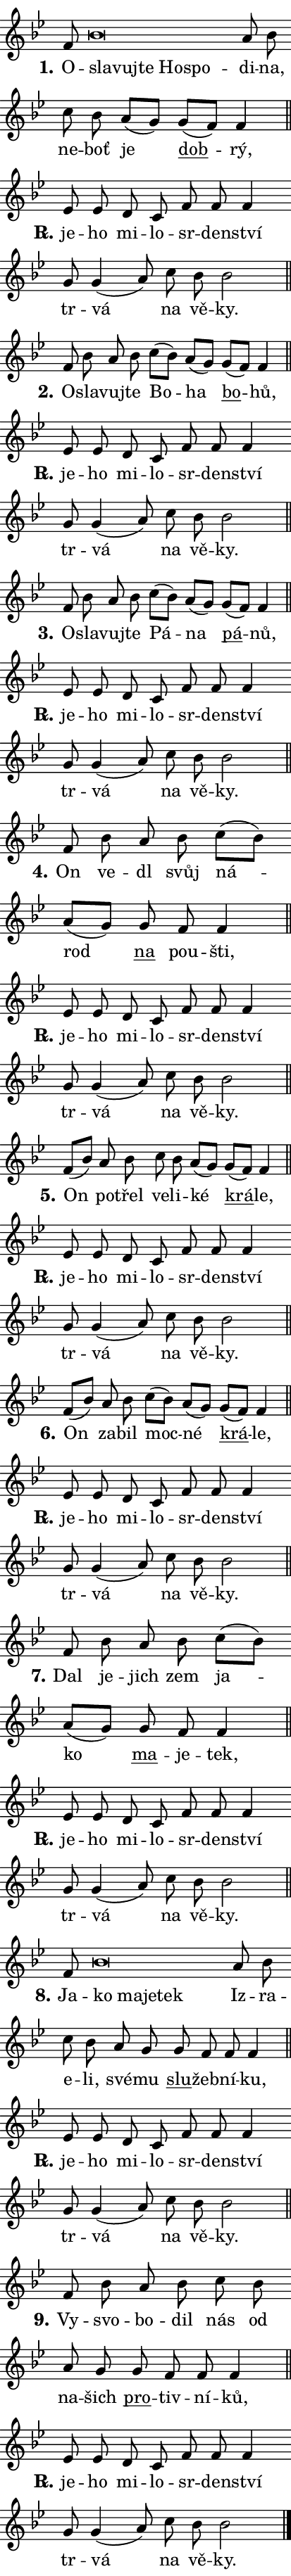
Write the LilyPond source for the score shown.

\version "2.24.0"
\header { tagline = "" }
\paper {
  indent = 0\cm
  top-margin = 0\cm
  right-margin = 0\cm
  bottom-margin = 0\cm
  left-margin = 0\cm
  paper-width = 7\cm
  page-breaking = #ly:one-page-breaking
  system-system-spacing.basic-distance = #11
  score-system-spacing.basic-distance = #11
  ragged-last = ##f
}


%% Author: Thomas Morley
%% https://lists.gnu.org/archive/html/lilypond-user/2020-05/msg00002.html
#(define (line-position grob)
"Returns position of @var[grob} in current system:
   @code{'start}, if at first time-step
   @code{'end}, if at last time-step
   @code{'middle} otherwise
"
  (let* ((col (ly:item-get-column grob))
         (ln (ly:grob-object col 'left-neighbor))
         (rn (ly:grob-object col 'right-neighbor))
         (col-to-check-left (if (ly:grob? ln) ln col))
         (col-to-check-right (if (ly:grob? rn) rn col))
         (break-dir-left
           (and
             (ly:grob-property col-to-check-left 'non-musical #f)
             (ly:item-break-dir col-to-check-left)))
         (break-dir-right
           (and
             (ly:grob-property col-to-check-right 'non-musical #f)
             (ly:item-break-dir col-to-check-right))))
        (cond ((eqv? 1 break-dir-left) 'start)
              ((eqv? -1 break-dir-right) 'end)
              (else 'middle))))

#(define (tranparent-at-line-position vctor)
  (lambda (grob)
  "Relying on @code{line-position} select the relevant enry from @var{vctor}.
Used to determine transparency,"
    (case (line-position grob)
      ((end) (not (vector-ref vctor 0)))
      ((middle) (not (vector-ref vctor 1)))
      ((start) (not (vector-ref vctor 2))))))

noteHeadBreakVisibility =
#(define-music-function (break-visibility)(vector?)
"Makes @code{NoteHead}s transparent relying on @var{break-visibility}"
#{
  \override NoteHead.transparent =
    #(tranparent-at-line-position break-visibility)
#})

#(define delete-ledgers-for-transparent-note-heads
  (lambda (grob)
    "Reads whether a @code{NoteHead} is transparent.
If so this @code{NoteHead} is removed from @code{'note-heads} from
@var{grob}, which is supposed to be @code{LedgerLineSpanner}.
As a result ledgers are not printed for this @code{NoteHead}"
    (let* ((nhds-array (ly:grob-object grob 'note-heads))
           (nhds-list
             (if (ly:grob-array? nhds-array)
                 (ly:grob-array->list nhds-array)
                 '()))
           ;; Relies on the transparent-property being done before
           ;; Staff.LedgerLineSpanner.after-line-breaking is executed.
           ;; This is fragile ...
           (to-keep
             (remove
               (lambda (nhd)
                 (ly:grob-property nhd 'transparent #f))
               nhds-list)))
      ;; TODO find a better method to iterate over grob-arrays, similiar
      ;; to filter/remove etc for lists
      ;; For now rebuilt from scratch
      (set! (ly:grob-object grob 'note-heads)  '())
      (for-each
        (lambda (nhd)
          (ly:pointer-group-interface::add-grob grob 'note-heads nhd))
        to-keep))))

hideNotes = {
  \noteHeadBreakVisibility #begin-of-line-visible
}
unHideNotes = {
  \noteHeadBreakVisibility #all-visible
}

% work-around for resetting accidentals
% https://lilypond.org/doc/v2.23/Documentation/notation/displaying-rhythms#unmetered-music
cadenzaMeasure = {
  \cadenzaOff
  \partial 1024 s1024
  \cadenzaOn
}

#(define-markup-command (accent layout props text) (markup?)
  "Underline accented syllable"
  (interpret-markup layout props
    #{\markup \override #'(offset . 4.3) \underline { #text }#}))

responsum = \markup \concat {
  "R" \hspace #-1.05 \path #0.1 #'((moveto 0 0.07) (lineto 0.9 0.8)) \hspace #0.05 "."
}

\layout {
    \context {
        \Staff
        \remove "Time_signature_engraver"
        \override LedgerLineSpanner.after-line-breaking = #delete-ledgers-for-transparent-note-heads
    }
    \context {
        \Voice {
            \override NoteHead.output-attributes = #'((class . "notehead"))
            \override Hairpin.height = #0.55
        }
    }
    \context {
        \Lyrics {
            \override StanzaNumber.output-attributes = #'((class . "stanzanumber"))
            \override LyricSpace.minimum-distance = #0.9
            \override LyricText.font-name = #"TeX Gyre Schola"
            \override LyricText.font-size = 1
            \override StanzaNumber.font-name = #"TeX Gyre Schola Bold"
            \override StanzaNumber.font-size = 1
        }
    }
}

% magnetic-lyrics.ily
%
%   written by
%     Jean Abou Samra <jean@abou-samra.fr>
%     Werner Lemberg <wl@gnu.org>
%
%   adapted by
%     Jiri Hon <jiri.hon@gmail.com>
%
% Version 2022-Apr-15

% https://www.mail-archive.com/lilypond-user@gnu.org/msg149350.html

#(define (Left_hyphen_pointer_engraver context)
   "Collect syllable-hyphen-syllable occurrences in lyrics and store
them in properties.  This engraver only looks to the left.  For
example, if the lyrics input is @code{foo -- bar}, it does the
following.

@itemize @bullet
@item
Set the @code{text} property of the @code{LyricHyphen} grob between
@q{foo} and @q{bar} to @code{foo}.

@item
Set the @code{left-hyphen} property of the @code{LyricText} grob with
text @q{foo} to the @code{LyricHyphen} grob between @q{foo} and
@q{bar}.
@end itemize

Use this auxiliary engraver in combination with the
@code{lyric-@/text::@/apply-@/magnetic-@/offset!} hook."
   (let ((hyphen #f)
         (text #f))
     (make-engraver
      (acknowledgers
       ((lyric-syllable-interface engraver grob source-engraver)
        (set! text grob)))
      (end-acknowledgers
       ((lyric-hyphen-interface engraver grob source-engraver)
        ;(when (not (grob::has-interface grob 'lyric-space-interface))
          (set! hyphen grob)));)
      ((stop-translation-timestep engraver)
       (when (and text hyphen)
         (ly:grob-set-object! text 'left-hyphen hyphen))
       (set! text #f)
       (set! hyphen #f)))))

#(define (lyric-text::apply-magnetic-offset! grob)
   "If the space between two syllables is less than the value in
property @code{LyricText@/.details@/.squash-threshold}, move the right
syllable to the left so that it gets concatenated with the left
syllable.

Use this function as a hook for
@code{LyricText@/.after-@/line-@/breaking} if the
@code{Left_@/hyphen_@/pointer_@/engraver} is active."
   (let ((hyphen (ly:grob-object grob 'left-hyphen #f)))
     (when hyphen
       (let ((left-text (ly:spanner-bound hyphen LEFT)))
         (when (grob::has-interface left-text 'lyric-syllable-interface)
           (let* ((common (ly:grob-common-refpoint grob left-text X))
                  (this-x-ext (ly:grob-extent grob common X))
                  (left-x-ext
                   (begin
                     ;; Trigger magnetism for left-text.
                     (ly:grob-property left-text 'after-line-breaking)
                     (ly:grob-extent left-text common X)))
                  ;; `delta` is the gap width between two syllables.
                  (delta (- (interval-start this-x-ext)
                            (interval-end left-x-ext)))
                  (details (ly:grob-property grob 'details))
                  (threshold (assoc-get 'squash-threshold details 0.2)))
             (when (< delta threshold)
               (let* (;; We have to manipulate the input text so that
                      ;; ligatures crossing syllable boundaries are not
                      ;; disabled.  For languages based on the Latin
                      ;; script this is essentially a beautification.
                      ;; However, for non-Western scripts it can be a
                      ;; necessity.
                      (lt (ly:grob-property left-text 'text))
                      (rt (ly:grob-property grob 'text))
                      (is-space (grob::has-interface hyphen 'lyric-space-interface))
                      (space (if is-space " " ""))
                      (space-markup (grob-interpret-markup grob " "))
                      (space-size (interval-length (ly:stencil-extent space-markup X)))
                      (extra-delta (if is-space space-size 0))
                      ;; Append new syllable.
                      (ltrt-space (if (and (string? lt) (string? rt))
                                (string-append lt space rt)
                                (make-concat-markup (list lt space rt))))
                      ;; Right-align `ltrt` to the right side.
                      (ltrt-space-markup (grob-interpret-markup
                               grob
                               (make-translate-markup
                                (cons (interval-length this-x-ext) 0)
                                (make-right-align-markup ltrt-space)))))
                 (begin
                   ;; Don't print `left-text`.
                   (ly:grob-set-property! left-text 'stencil #f)
                   ;; Set text and stencil (which holds all collected
                   ;; syllables so far) and shift it to the left.
                   (ly:grob-set-property! grob 'text ltrt-space)
                   (ly:grob-set-property! grob 'stencil ltrt-space-markup)
                   (ly:grob-translate-axis! grob (- (- delta extra-delta)) X))))))))))


#(define (lyric-hyphen::displace-bounds-first grob)
   ;; Make very sure this callback isn't triggered too early.
   (let ((left (ly:spanner-bound grob LEFT))
         (right (ly:spanner-bound grob RIGHT)))
     (ly:grob-property left 'after-line-breaking)
     (ly:grob-property right 'after-line-breaking)
     (ly:lyric-hyphen::print grob)))

squashThreshold = #0.4

\layout {
  \context {
    \Lyrics
    \consists #Left_hyphen_pointer_engraver
    \override LyricText.after-line-breaking =
      #lyric-text::apply-magnetic-offset!
    \override LyricHyphen.stencil = #lyric-hyphen::displace-bounds-first
    \override LyricText.details.squash-threshold = \squashThreshold
    \override LyricHyphen.minimum-distance = 0
    \override LyricHyphen.minimum-length = \squashThreshold
  }
}

squash = \override LyricText.details.squash-threshold = 9999
unSquash = \override LyricText.details.squash-threshold = \squashThreshold

left = \override LyricText.self-alignment-X = #LEFT
unLeft = \revert LyricText.self-alignment-X

starOffset = #(lambda (grob) 
                (let ((x_offset (ly:self-alignment-interface::aligned-on-x-parent grob)))
                  (if (= x_offset 0) 0 (+ x_offset 1.2))))

star = #(define-music-function (syllable)(string?)
"Append star separator at the end of a syllable"
#{
  \once \override LyricText.X-offset = #starOffset
  \lyricmode { \markup {
    #syllable
    \override #'((font-name . "TeX Gyre Schola Bold")) \hspace #0.2 \lower #0.65 \larger "*"
  } }
#})

starAccent = #(define-music-function (syllable)(string?)
"Append star separator at the end of a syllable and make accent"
#{
  \once \override LyricText.X-offset = #starOffset
  \lyricmode { \markup {
    \accent #syllable
    \override #'((font-name . "TeX Gyre Schola Bold")) \hspace #0.2 \lower #0.65 \larger "*"
  } }
#})

breath = #(define-music-function (syllable)(string?)
"Append breathing indicator at the end of a syllable"
#{
  \lyricmode { \markup { #syllable "+" } }
#})

optionalBreath = #(define-music-function (syllable)(string?)
"Append optional breathing indicator at the end of a syllable"
#{
  \lyricmode { \markup { #syllable "(+)" } }
#})


\score {
    <<
        \new Voice = "melody" { \cadenzaOn \key bes \major \relative { f'8 bes\breve*1/16 \hideNotes \breve*1/16 \bar "" \breve*1/16 \bar "" \breve*1/16 \breve*1/16 \bar "" \unHideNotes a8 bes \bar "" c bes \bar "" a[( g)] \bar "" \bar "" g[( f)] f4 \cadenzaMeasure \bar "||" \break } }
        \new Lyrics \lyricsto "melody" { \lyricmode { \set stanza = "1."
O -- \left sla -- \squash vuj -- te Ho -- spo -- \unLeft \unSquash di -- na, ne -- boť je \markup \accent dob -- rý, } }
    >>
    \layout {}
}

\score {
    <<
        \new Voice = "melody" { \cadenzaOn \key bes \major \relative { es'8 es d c \bar "" f f f4 \bar "" g8 g4( a8)] \bar "" c bes bes2 \cadenzaMeasure \bar "||" \break } }
        \new Lyrics \lyricsto "melody" { \lyricmode { \set stanza = \responsum
je -- ho mi -- lo -- sr -- den -- ství tr -- vá na vě -- ky. } }
    >>
    \layout {}
}

\score {
    <<
        \new Voice = "melody" { \cadenzaOn \key bes \major \relative { f'8 bes8 a8 bes \bar "" c[( bes)] \bar "" a[( g)] \bar "" \bar "" g[( f)] f4 \cadenzaMeasure \bar "||" \break } }
        \new Lyrics \lyricsto "melody" { \lyricmode { \set stanza = "2."
O -- sla -- vuj -- te Bo -- ha \markup \accent bo -- hů, } }
    >>
    \layout {}
}

\score {
    <<
        \new Voice = "melody" { \cadenzaOn \key bes \major \relative { es'8 es d c \bar "" f f f4 \bar "" g8 g4( a8)] \bar "" c bes bes2 \cadenzaMeasure \bar "||" \break } }
        \new Lyrics \lyricsto "melody" { \lyricmode { \set stanza = \responsum
je -- ho mi -- lo -- sr -- den -- ství tr -- vá na vě -- ky. } }
    >>
    \layout {}
}

\score {
    <<
        \new Voice = "melody" { \cadenzaOn \key bes \major \relative { f'8 bes8 a8 bes \bar "" c[( bes)] \bar "" a[( g)] \bar "" \bar "" g[( f)] f4 \cadenzaMeasure \bar "||" \break } }
        \new Lyrics \lyricsto "melody" { \lyricmode { \set stanza = "3."
O -- sla -- vuj -- te Pá -- na \markup \accent pá -- nů, } }
    >>
    \layout {}
}

\score {
    <<
        \new Voice = "melody" { \cadenzaOn \key bes \major \relative { es'8 es d c \bar "" f f f4 \bar "" g8 g4( a8)] \bar "" c bes bes2 \cadenzaMeasure \bar "||" \break } }
        \new Lyrics \lyricsto "melody" { \lyricmode { \set stanza = \responsum
je -- ho mi -- lo -- sr -- den -- ství tr -- vá na vě -- ky. } }
    >>
    \layout {}
}

\score {
    <<
        \new Voice = "melody" { \cadenzaOn \key bes \major \relative { f'8 bes8 a8 bes \bar "" c[( bes)] \bar "" a[( g)] \bar "" \bar "" g f f4 \cadenzaMeasure \bar "||" \break } }
        \new Lyrics \lyricsto "melody" { \lyricmode { \set stanza = "4."
On ve -- dl svůj ná -- rod \markup \accent na pou -- šti, } }
    >>
    \layout {}
}

\score {
    <<
        \new Voice = "melody" { \cadenzaOn \key bes \major \relative { es'8 es d c \bar "" f f f4 \bar "" g8 g4( a8)] \bar "" c bes bes2 \cadenzaMeasure \bar "||" \break } }
        \new Lyrics \lyricsto "melody" { \lyricmode { \set stanza = \responsum
je -- ho mi -- lo -- sr -- den -- ství tr -- vá na vě -- ky. } }
    >>
    \layout {}
}

\score {
    <<
        \new Voice = "melody" { \cadenzaOn \key bes \major \relative { f'8[( bes8)] a8 bes \bar "" c bes \bar "" a[( g)] \bar "" \bar "" g[( f)] f4 \cadenzaMeasure \bar "||" \break } }
        \new Lyrics \lyricsto "melody" { \lyricmode { \set stanza = "5."
On po -- třel ve -- li -- ké \markup \accent krá -- le, } }
    >>
    \layout {}
}

\score {
    <<
        \new Voice = "melody" { \cadenzaOn \key bes \major \relative { es'8 es d c \bar "" f f f4 \bar "" g8 g4( a8)] \bar "" c bes bes2 \cadenzaMeasure \bar "||" \break } }
        \new Lyrics \lyricsto "melody" { \lyricmode { \set stanza = \responsum
je -- ho mi -- lo -- sr -- den -- ství tr -- vá na vě -- ky. } }
    >>
    \layout {}
}

\score {
    <<
        \new Voice = "melody" { \cadenzaOn \key bes \major \relative { f'8[( bes8)] a8 bes \bar "" c[( bes)] \bar "" a[( g)] \bar "" \bar "" g[( f)] f4 \cadenzaMeasure \bar "||" \break } }
        \new Lyrics \lyricsto "melody" { \lyricmode { \set stanza = "6."
On za -- bil moc -- né \markup \accent krá -- le, } }
    >>
    \layout {}
}

\score {
    <<
        \new Voice = "melody" { \cadenzaOn \key bes \major \relative { es'8 es d c \bar "" f f f4 \bar "" g8 g4( a8)] \bar "" c bes bes2 \cadenzaMeasure \bar "||" \break } }
        \new Lyrics \lyricsto "melody" { \lyricmode { \set stanza = \responsum
je -- ho mi -- lo -- sr -- den -- ství tr -- vá na vě -- ky. } }
    >>
    \layout {}
}

\score {
    <<
        \new Voice = "melody" { \cadenzaOn \key bes \major \relative { f'8 bes8 a8 bes \bar "" c[( bes)] \bar "" a[( g)] \bar "" \bar "" g f f4 \cadenzaMeasure \bar "||" \break } }
        \new Lyrics \lyricsto "melody" { \lyricmode { \set stanza = "7."
Dal je -- jich zem ja -- ko \markup \accent ma -- je -- tek, } }
    >>
    \layout {}
}

\score {
    <<
        \new Voice = "melody" { \cadenzaOn \key bes \major \relative { es'8 es d c \bar "" f f f4 \bar "" g8 g4( a8)] \bar "" c bes bes2 \cadenzaMeasure \bar "||" \break } }
        \new Lyrics \lyricsto "melody" { \lyricmode { \set stanza = \responsum
je -- ho mi -- lo -- sr -- den -- ství tr -- vá na vě -- ky. } }
    >>
    \layout {}
}

\score {
    <<
        \new Voice = "melody" { \cadenzaOn \key bes \major \relative { f'8 bes\breve*1/16 \hideNotes \breve*1/16 \bar "" \breve*1/16 \breve*1/16 \bar "" \unHideNotes a8 bes \bar "" c bes \bar "" a g \bar "" \bar "" g f f f4 \cadenzaMeasure \bar "||" \break } }
        \new Lyrics \lyricsto "melody" { \lyricmode { \set stanza = "8."
Ja -- \left ko \squash ma -- je -- tek \unLeft \unSquash Iz -- ra -- e -- li, své -- mu \markup \accent slu -- žeb -- ní -- ku, } }
    >>
    \layout {}
}

\score {
    <<
        \new Voice = "melody" { \cadenzaOn \key bes \major \relative { es'8 es d c \bar "" f f f4 \bar "" g8 g4( a8)] \bar "" c bes bes2 \cadenzaMeasure \bar "||" \break } }
        \new Lyrics \lyricsto "melody" { \lyricmode { \set stanza = \responsum
je -- ho mi -- lo -- sr -- den -- ství tr -- vá na vě -- ky. } }
    >>
    \layout {}
}

\score {
    <<
        \new Voice = "melody" { \cadenzaOn \key bes \major \relative { f'8 bes8 a8 bes \bar "" c bes \bar "" a g \bar "" \bar "" g f f f4 \cadenzaMeasure \bar "||" \break } }
        \new Lyrics \lyricsto "melody" { \lyricmode { \set stanza = "9."
Vy -- svo -- bo -- dil nás od na -- šich \markup \accent pro -- tiv -- ní -- ků, } }
    >>
    \layout {}
}

\score {
    <<
        \new Voice = "melody" { \cadenzaOn \key bes \major \relative { es'8 es d c \bar "" f f f4 \bar "" g8 g4( a8)] \bar "" c bes bes2 \cadenzaMeasure \bar "||" \break } \bar "|." }
        \new Lyrics \lyricsto "melody" { \lyricmode { \set stanza = \responsum
je -- ho mi -- lo -- sr -- den -- ství tr -- vá na vě -- ky. } }
    >>
    \layout {}
}
